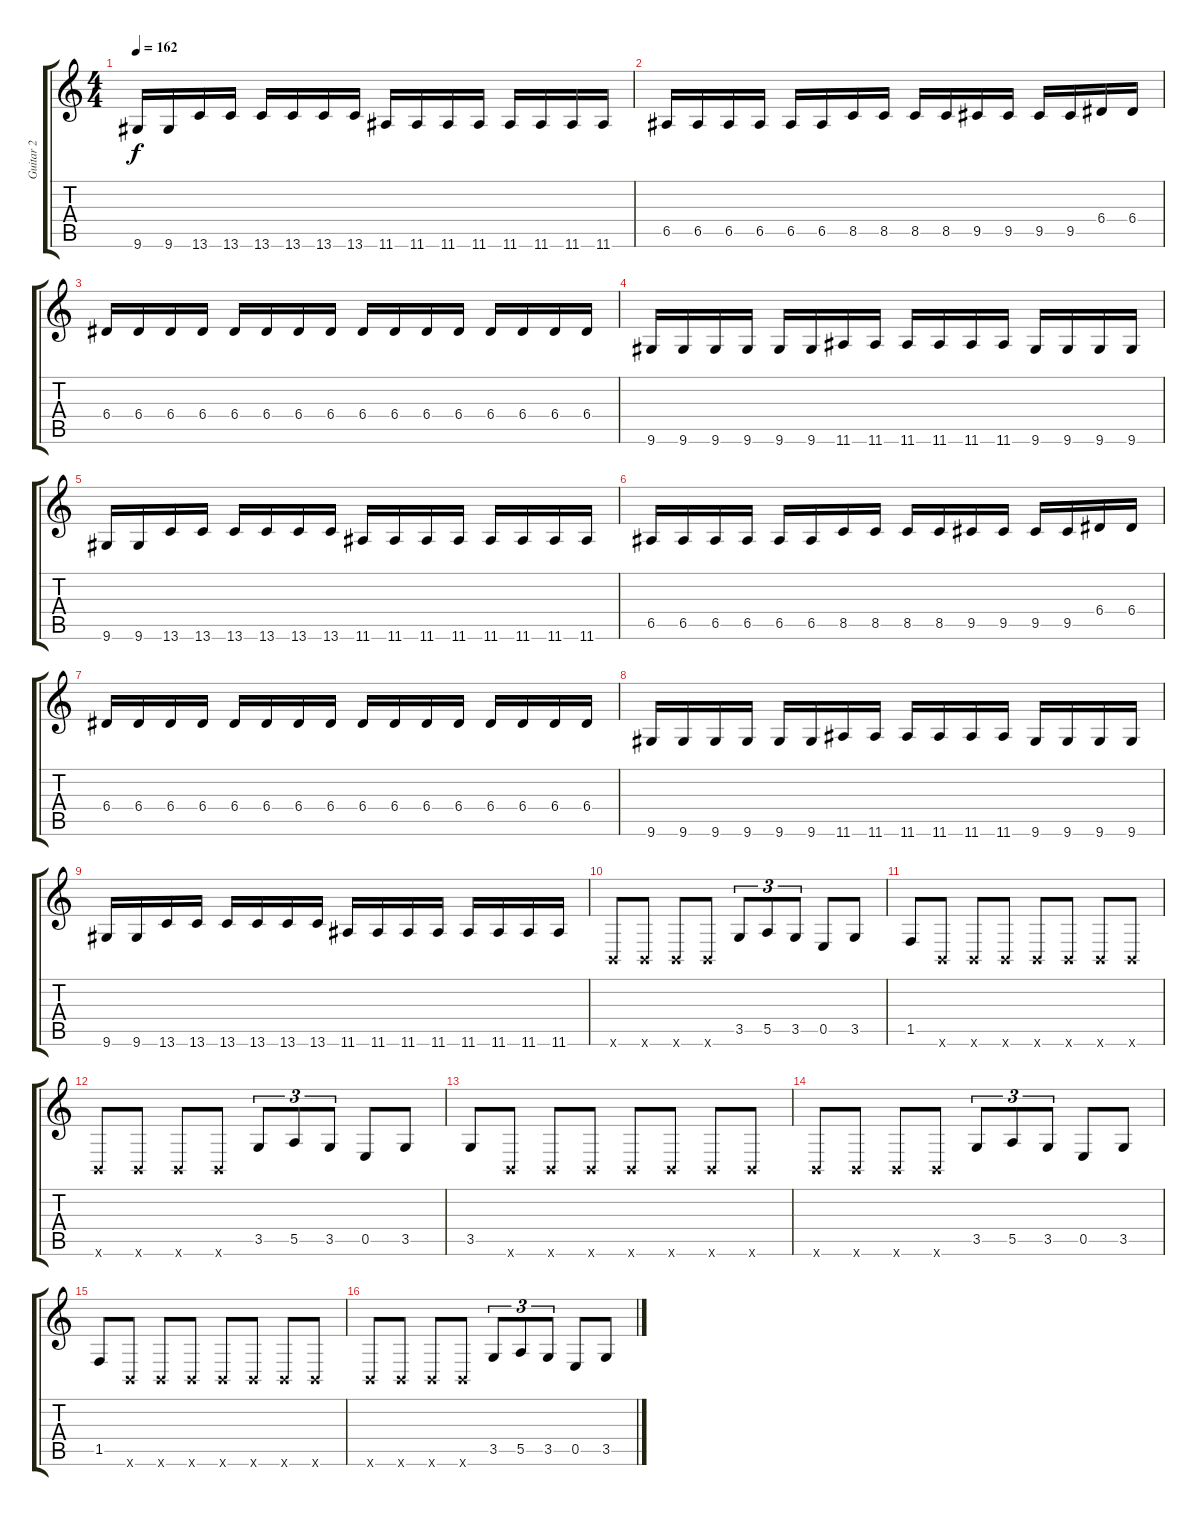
\track ("Guitar 2" "Guitar 2") {instrument distortionguitar}
\staff {score tabs}
\tuning (B3 G3 D3 A2 E2 B1) {hide}
\ts (4 4)
\tempo 162
\clef g2
\ks c
9.6.16{dy f} 9.6.16 13.6.16 13.6.16 13.6.16 13.6.16 13.6.16 13.6.16 11.6.16 11.6.16 11.6.16 11.6.16 11.6.16 11.6.16 11.6.16 11.6.16 |
6.5.16 6.5.16 6.5.16 6.5.16 6.5.16 6.5.16 8.5.16 8.5.16 8.5.16 8.5.16 9.5.16 9.5.16 9.5.16 9.5.16 6.4.16 6.4.16 |
6.4.16 6.4.16 6.4.16 6.4.16 6.4.16 6.4.16 6.4.16 6.4.16 6.4.16 6.4.16 6.4.16 6.4.16 6.4.16 6.4.16 6.4.16 6.4.16 |
9.6.16 9.6.16 9.6.16 9.6.16 9.6.16 9.6.16 11.6.16 11.6.16 11.6.16 11.6.16 11.6.16 11.6.16 9.6.16 9.6.16 9.6.16 9.6.16 |
9.6.16 9.6.16 13.6.16 13.6.16 13.6.16 13.6.16 13.6.16 13.6.16 11.6.16 11.6.16 11.6.16 11.6.16 11.6.16 11.6.16 11.6.16 11.6.16 |
6.5.16 6.5.16 6.5.16 6.5.16 6.5.16 6.5.16 8.5.16 8.5.16 8.5.16 8.5.16 9.5.16 9.5.16 9.5.16 9.5.16 6.4.16 6.4.16 |
6.4.16 6.4.16 6.4.16 6.4.16 6.4.16 6.4.16 6.4.16 6.4.16 6.4.16 6.4.16 6.4.16 6.4.16 6.4.16 6.4.16 6.4.16 6.4.16 |
9.6.16 9.6.16 9.6.16 9.6.16 9.6.16 9.6.16 11.6.16 11.6.16 11.6.16 11.6.16 11.6.16 11.6.16 9.6.16 9.6.16 9.6.16 9.6.16 |
9.6.16 9.6.16 13.6.16 13.6.16 13.6.16 13.6.16 13.6.16 13.6.16 11.6.16 11.6.16 11.6.16 11.6.16 11.6.16 11.6.16 11.6.16 11.6.16 |
0.6{x}.8 0.6{x}.8 0.6{x}.8 0.6{x}.8 3.5.8{tu (3 2)} 5.5.8{tu (3 2)} 3.5.8{tu (3 2)} 0.5.8 3.5.8 |
1.5.8 0.6{x}.8 0.6{x}.8 0.6{x}.8 0.6{x}.8 0.6{x}.8 0.6{x}.8 0.6{x}.8 |
0.6{x}.8 0.6{x}.8 0.6{x}.8 0.6{x}.8 3.5.8{tu (3 2)} 5.5.8{tu (3 2)} 3.5.8{tu (3 2)} 0.5.8 3.5.8 |
3.5.8 0.6{x}.8 0.6{x}.8 0.6{x}.8 0.6{x}.8 0.6{x}.8 0.6{x}.8 0.6{x}.8 |
0.6{x}.8 0.6{x}.8 0.6{x}.8 0.6{x}.8 3.5.8{tu (3 2)} 5.5.8{tu (3 2)} 3.5.8{tu (3 2)} 0.5.8 3.5.8 |
1.5.8 0.6{x}.8 0.6{x}.8 0.6{x}.8 0.6{x}.8 0.6{x}.8 0.6{x}.8 0.6{x}.8 |
0.6{x}.8 0.6{x}.8 0.6{x}.8 0.6{x}.8 3.5.8{tu (3 2)} 5.5.8{tu (3 2)} 3.5.8{tu (3 2)} 0.5.8 3.5.8
